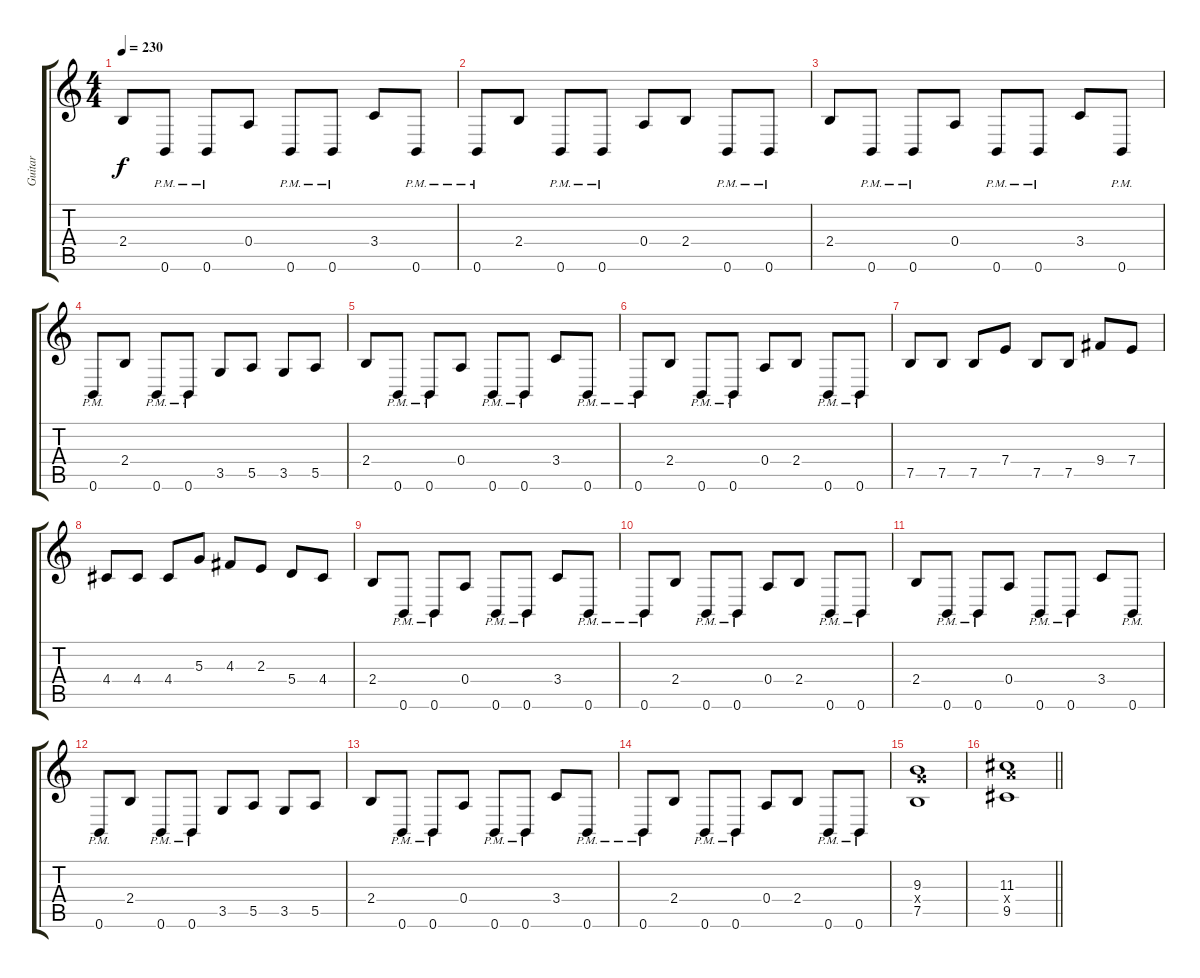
\track ("Guitar" "Guitar") {instrument distortionguitar}
\staff {score tabs}
\tuning (B3 Gb3 D3 A2 E2 B1) {hide}
\ts (4 4)
\tempo 230
\clef g2
\ks c
2.4.8{dy f} 0.6{pm}.8 0.6{pm}.8 0.4.8 0.6{pm}.8 0.6{pm}.8 3.4.8 0.6{pm}.8 |
0.6{pm}.8 2.4.8 0.6{pm}.8 0.6{pm}.8 0.4.8 2.4.8 0.6{pm}.8 0.6{pm}.8 |
2.4.8 0.6{pm}.8 0.6{pm}.8 0.4.8 0.6{pm}.8 0.6{pm}.8 3.4.8 0.6{pm}.8 |
0.6{pm}.8 2.4.8 0.6{pm}.8 0.6{pm}.8 3.5.8 5.5.8 3.5.8 5.5.8 |
2.4.8 0.6{pm}.8 0.6{pm}.8 0.4.8 0.6{pm}.8 0.6{pm}.8 3.4.8 0.6{pm}.8 |
0.6{pm}.8 2.4.8 0.6{pm}.8 0.6{pm}.8 0.4.8 2.4.8 0.6{pm}.8 0.6{pm}.8 |
7.5.8 7.5.8 7.5.8 7.4.8 7.5.8 7.5.8 9.4.8 7.4.8 |
4.4.8 4.4.8 4.4.8 5.3.8 4.3.8 2.3.8 5.4.8 4.4.8 |
2.4.8 0.6{pm}.8 0.6{pm}.8 0.4.8 0.6{pm}.8 0.6{pm}.8 3.4.8 0.6{pm}.8 |
0.6{pm}.8 2.4.8 0.6{pm}.8 0.6{pm}.8 0.4.8 2.4.8 0.6{pm}.8 0.6{pm}.8 |
2.4.8 0.6{pm}.8 0.6{pm}.8 0.4.8 0.6{pm}.8 0.6{pm}.8 3.4.8 0.6{pm}.8 |
0.6{pm}.8 2.4.8 0.6{pm}.8 0.6{pm}.8 3.5.8 5.5.8 3.5.8 5.5.8 |
2.4.8 0.6{pm}.8 0.6{pm}.8 0.4.8 0.6{pm}.8 0.6{pm}.8 3.4.8 0.6{pm}.8 |
0.6{pm}.8 2.4.8 0.6{pm}.8 0.6{pm}.8 0.4.8 2.4.8 0.6{pm}.8 0.6{pm}.8 |
(9.3 10.4{x} 7.5).1 |
\barLineRight lightlight
(11.3 12.4{x} 9.5).1
